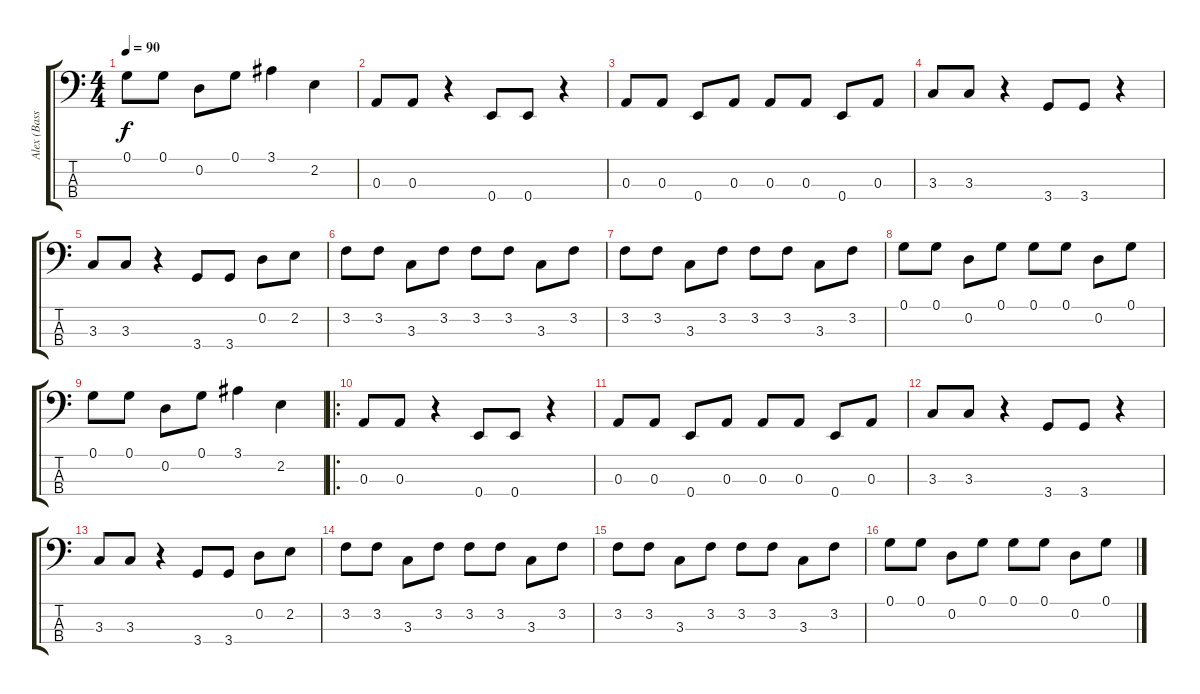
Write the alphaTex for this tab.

\track ("Alex (Bass)" "Alex (Bass") {instrument electricbassfinger}
\staff {score tabs}
\tuning (G2 D2 A1 E1) {hide}
\ts (4 4)
\tempo 90
\clef f4
\ks c
0.1.8{dy f} 0.1.8 0.2.8 0.1.8 3.1.4 2.2.4 |
0.3.8 0.3.8 r.4 0.4.8 0.4.8 r.4 |
0.3.8 0.3.8 0.4.8 0.3.8 0.3.8 0.3.8 0.4.8 0.3.8 |
3.3.8 3.3.8 r.4 3.4.8 3.4.8 r.4 |
3.3.8 3.3.8 r.4 3.4.8 3.4.8 0.2.8 2.2.8 |
3.2.8 3.2.8 3.3.8 3.2.8 3.2.8 3.2.8 3.3.8 3.2.8 |
3.2.8 3.2.8 3.3.8 3.2.8 3.2.8 3.2.8 3.3.8 3.2.8 |
0.1.8 0.1.8 0.2.8 0.1.8 0.1.8 0.1.8 0.2.8 0.1.8 |
0.1.8 0.1.8 0.2.8 0.1.8 3.1.4 2.2.4 |
\ro
0.3.8 0.3.8 r.4 0.4.8 0.4.8 r.4 |
0.3.8 0.3.8 0.4.8 0.3.8 0.3.8 0.3.8 0.4.8 0.3.8 |
3.3.8 3.3.8 r.4 3.4.8 3.4.8 r.4 |
3.3.8 3.3.8 r.4 3.4.8 3.4.8 0.2.8 2.2.8 |
3.2.8 3.2.8 3.3.8 3.2.8 3.2.8 3.2.8 3.3.8 3.2.8 |
3.2.8 3.2.8 3.3.8 3.2.8 3.2.8 3.2.8 3.3.8 3.2.8 |
0.1.8 0.1.8 0.2.8 0.1.8 0.1.8 0.1.8 0.2.8 0.1.8
